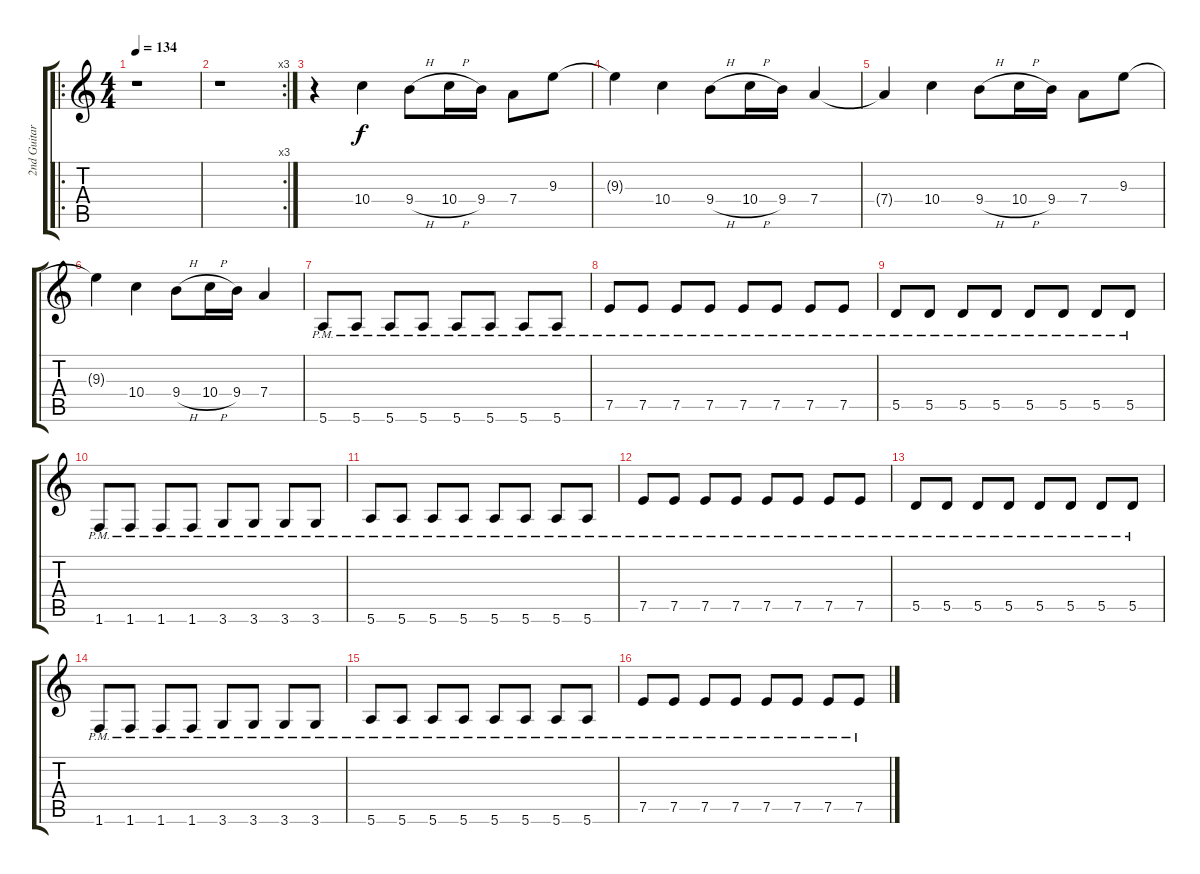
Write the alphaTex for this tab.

\track ("2nd Guitar" "2nd Guitar") {instrument overdrivenguitar}
\staff {score tabs}
\tuning (E4 B3 G3 D3 A2 E2) {hide}
\ro
\ts (4 4)
\tempo 134
\clef g2
\ks c
r.1{dy f} |
\rc 3
r.1 |
r.4 10.4.4 9.4{h}.8 10.4{h}.16 9.4.16 7.4.8 9.3.8 |
9.3{t}.4 10.4.4 9.4{h}.8 10.4{h}.16 9.4.16 7.4.4 |
7.4{t}.4 10.4.4 9.4{h}.8 10.4{h}.16 9.4.16 7.4.8 9.3.8 |
9.3{t}.4 10.4.4 9.4{h}.8 10.4{h}.16 9.4.16 7.4.4 |
5.6{pm}.8 5.6{pm}.8 5.6{pm}.8 5.6{pm}.8 5.6{pm}.8 5.6{pm}.8 5.6{pm}.8 5.6{pm}.8 |
7.5{pm}.8 7.5{pm}.8 7.5{pm}.8 7.5{pm}.8 7.5{pm}.8 7.5{pm}.8 7.5{pm}.8 7.5{pm}.8 |
5.5{pm}.8 5.5{pm}.8 5.5{pm}.8 5.5{pm}.8 5.5{pm}.8 5.5{pm}.8 5.5{pm}.8 5.5{pm}.8 |
1.6{pm}.8 1.6{pm}.8 1.6{pm}.8 1.6{pm}.8 3.6{pm}.8 3.6{pm}.8 3.6{pm}.8 3.6{pm}.8 |
5.6{pm}.8 5.6{pm}.8 5.6{pm}.8 5.6{pm}.8 5.6{pm}.8 5.6{pm}.8 5.6{pm}.8 5.6{pm}.8 |
7.5{pm}.8 7.5{pm}.8 7.5{pm}.8 7.5{pm}.8 7.5{pm}.8 7.5{pm}.8 7.5{pm}.8 7.5{pm}.8 |
5.5{pm}.8 5.5{pm}.8 5.5{pm}.8 5.5{pm}.8 5.5{pm}.8 5.5{pm}.8 5.5{pm}.8 5.5{pm}.8 |
1.6{pm}.8 1.6{pm}.8 1.6{pm}.8 1.6{pm}.8 3.6{pm}.8 3.6{pm}.8 3.6{pm}.8 3.6{pm}.8 |
5.6{pm}.8 5.6{pm}.8 5.6{pm}.8 5.6{pm}.8 5.6{pm}.8 5.6{pm}.8 5.6{pm}.8 5.6{pm}.8 |
7.5{pm}.8 7.5{pm}.8 7.5{pm}.8 7.5{pm}.8 7.5{pm}.8 7.5{pm}.8 7.5{pm}.8 7.5{pm}.8
